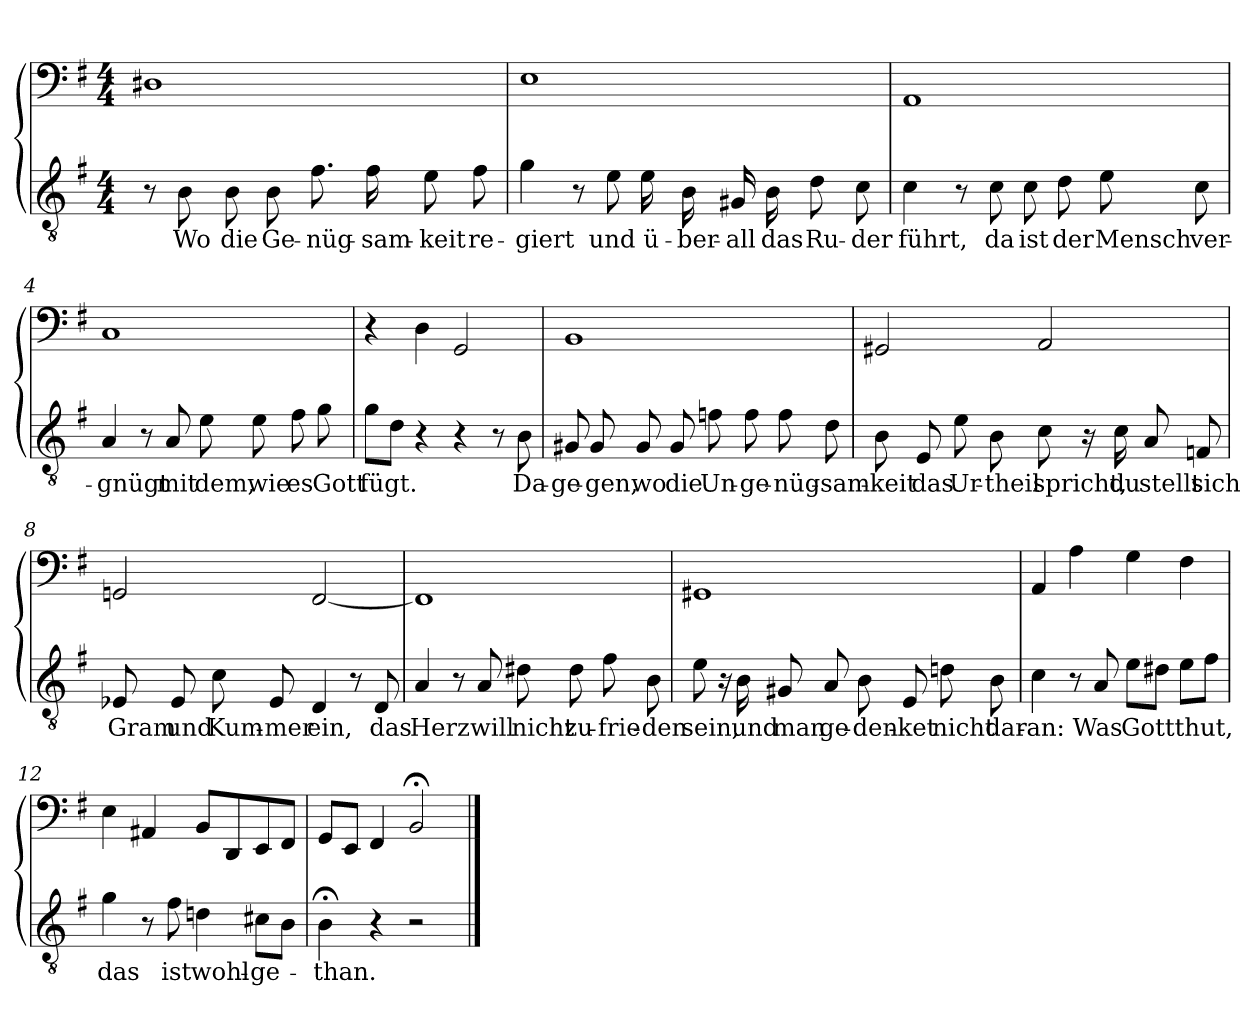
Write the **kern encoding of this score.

**kern	**text	**kern
*part1	*part1	*part1
*staff2	*staff2	*staff1
*clefGv2	*	*clefF4
*k[f#]	*	*k[f#]
*e:	*	*e:
*M4/4	*	*M4/4
=1	=1	=1
8r	.	1D#X\
8B\	Wo	.
8B\	die	.
8B\	Ge-	.
8.f#\	-nüg-	.
16f#\	-sam-	.
8e\	-keit	.
8f#\	re-	.
=2	=2	=2
4g\	-giert	1E\
8r	.	.
8e\	und	.
16e\	ü-	.
16B\	-ber-	.
16G#X/	-all	.
16B\	das	.
8d\	Ru-	.
8c\	-der	.
=3	=3	=3
4c\	führt,	1AA/
8r	.	.
8c\	da	.
8c\	ist	.
8d\	der	.
8e\	Mensch	.
8c\	ver-	.
=4	=4	=4
4A/	-gnügt	1C/
8r	.	.
8A/	mit	.
8e\	dem,	.
8e\	wie	.
8f#\	es	.
8g\	Gott	.
=5	=5	=5
8g\L	fügt.	4r
8d\J	.	.
4r	.	4D\
4r	.	2GG/
8r	.	.
8B\	Da-	.
=6	=6	=6
8G#X/	-ge-	1BB/
8G#/	-gen,	.
8G#/	wo	.
8G#/	die	.
8fn\	Un-	.
8f\	-ge-	.
8f\	-nüg-	.
8d\	-sam-	.
=7	=7	=7
8B\	-keit	2GG#X/
8E/	das	.
8e\	Ur-	.
8B\	-theil	.
8c\	spricht,	2AA/
16r	.	.
16c\	du	.
8A/	stellt	.
8Fn/	sich	.
=8	=8	=8
8E-X/	Gram	2GGn/
8E-/	und	.
8c\	Kum-	.
8E-/	-mer	.
4D/	ein,	[2FF#/
8r	.	.
8D/	das	.
=9	=9	=9
4A/	Herz	1FF#/]
8r	.	.
8A/	will	.
8d#X\	nicht	.
8d#\	zu-	.
8f#\	-frie-	.
8B\	-den	.
=10	=10	=10
8e\	sein,	1GG#X/
16r	.	.
16B\	und	.
8G#X/	man	.
8A/	ge-	.
8B\	-den-	.
8E/	-ket	.
8dn\	nicht	.
8B\	dar-	.
=11	=11	=11
4c\	-an:	4AA/
8r	.	4A\
8A/	Was	.
8e\L	Gott	4G\
8d#X\J	.	.
8e\L	thut,	4F#\
8f#\J	.	.
=12	=12	=12
4g\	das	4E\
8r	.	4AA#X/
8f#\	ist	.
4dn\	wohl-	8BB/L
.	.	8DD/
8c#X\L	-ge-	8EE/
8B\J	.	8FF#/J
=13	=13	=13
4B;<\	-than.	8GG/L
.	.	8EE/J
4r	.	4FF#/
2r	.	2BB;</
==	==	==
*-	*-	*-
